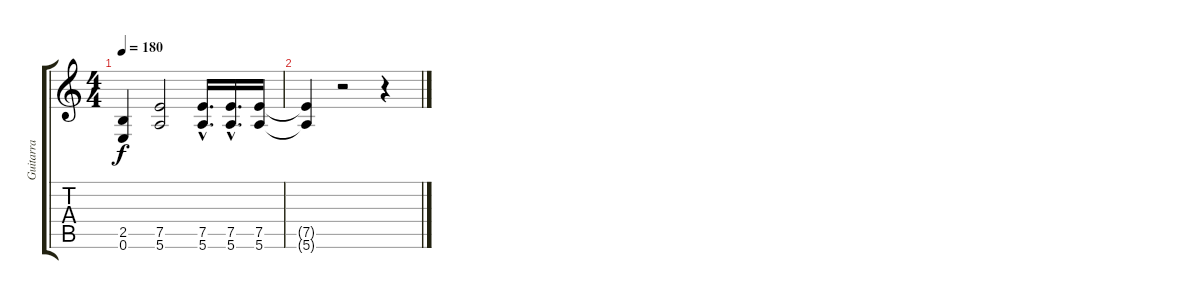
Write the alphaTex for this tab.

\track ("Guitarra" "Guitarra") {instrument overdrivenguitar}
\staff {score tabs}
\tuning (E4 B3 G3 D3 A2 E2) {hide}
\ts (4 4)
\tempo 180
\clef g2
\ks c
(2.5 0.6).4{dy f} (7.5 5.6).2 (7.5{hac} 5.6{hac}).16{d} (7.5{hac} 5.6{hac}).16{d} (7.5 5.6).16 |
(7.5{t} 5.6{t}).4 r.2 r.4
